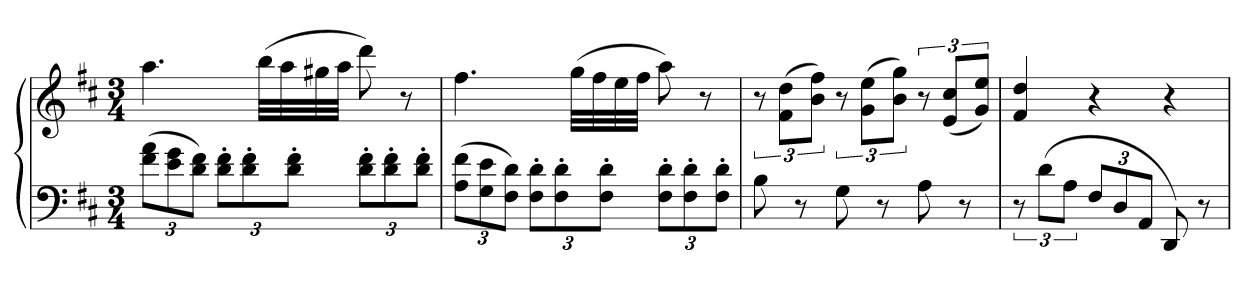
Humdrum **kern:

**kern	**kern
*part1	*part1
*staff2	*staff1
*clefF4	*clefG2
*k[f#c#]	*k[f#c#]
*M3/4	*M3/4
=	=
(12f# 12aL	4.aa
12e 12g	.
12d 12f#J)	.
12d' 12f#'L	.
12d' 12f#'	.
.	(32bbLLL
.	32aa
12d' 12f#'J	.
.	32gg#X
.	32aaJJJ
12d' 12f#'L	8ddd)
12d' 12f#'	.
.	8r
12d' 12f#'J	.
=	=
(12A 12f#L	4.ff#
12G 12e	.
12F# 12dJ)	.
12F#' 12d'L	.
12F#' 12d'	.
.	(32ggLLL
.	32ff#
12F#' 12d'J	.
.	32ee
.	32ff#JJJ
12F#' 12d'L	8aa)
12F#' 12d'	.
.	8r
12F#' 12d'J	.
=	=
8B	12r
.	(12f# 12ddL
8r	.
.	12b 12ff#J)
8G	12r
.	(12g 12eeL
8r	.
.	12b 12ggJ)
8A	12r
.	(12e 12cc#L
8r	.
.	12g 12eeJ)
=	=
12r	4f# 4dd
(12dL	.
12AJ	.
12F#L	4r
12D	.
12AAJ	.
8DD)	4r
8r	.
=	=
*-	*-
